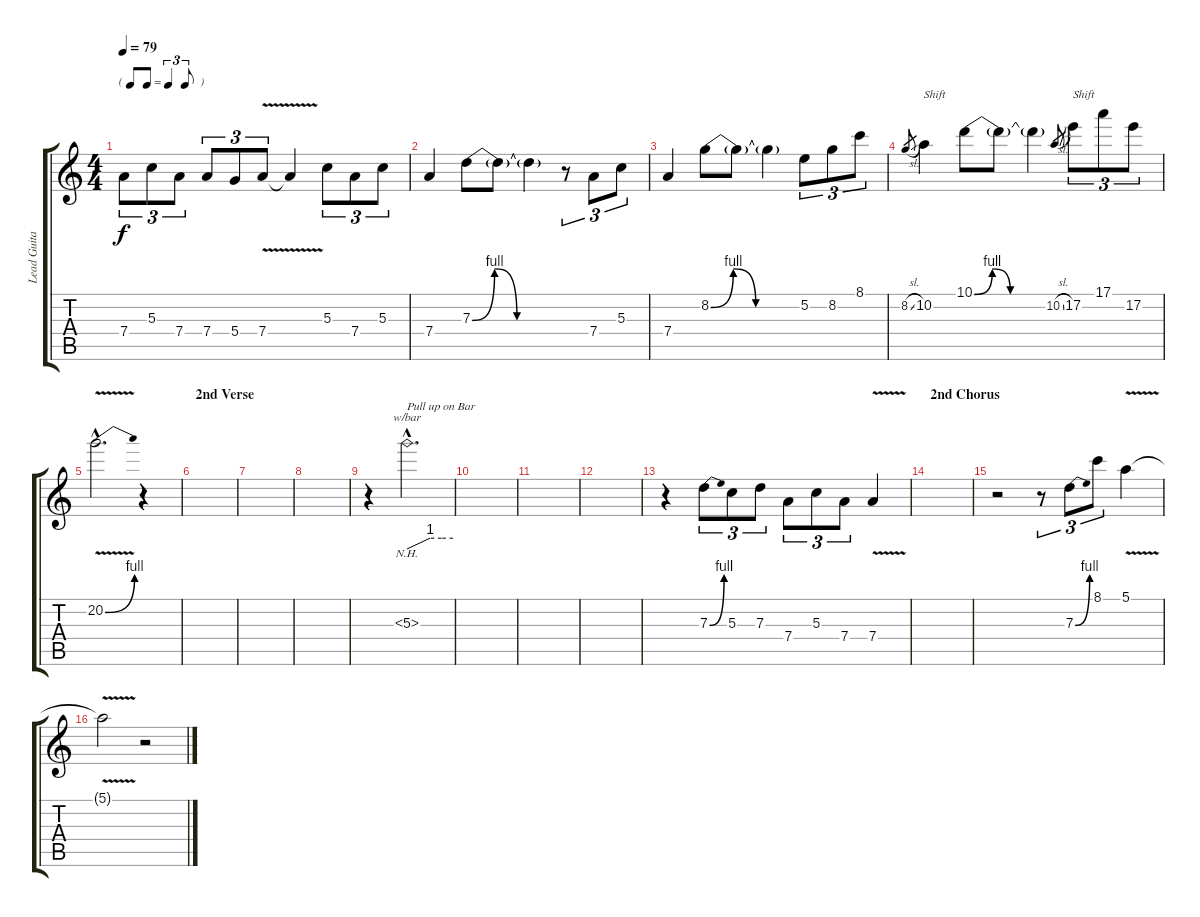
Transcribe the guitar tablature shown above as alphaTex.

\track ("Lead Guitar" "Lead Guita") {instrument overdrivenguitar}
\staff {score tabs}
\tuning (E4 B3 G3 D3 A2 E2) {hide}
\ts (4 4)
\tf triplet8th
\tempo 79
\clef g2
\ks c
7.4.8{tu (3 2) dy f} 5.3.8{tu (3 2)} 7.4.8{tu (3 2)} 7.4.8{tu (3 2)} 5.4.8{tu (3 2)} 7.4{v}.8{tu (3 2)} 7.4{t}.4 5.3.8{tu (3 2)} 7.4.8{tu (3 2)} 5.3.8{tu (3 2)} |
7.4.4 7.3{be (custom 0 0 15 4 30 0 45 0 60 0)}.8 7.3{t}.8 7.3{t}.4 r.8{tu (3 2)} 7.4.8{tu (3 2)} 5.3.8{tu (3 2)} |
7.4.4 8.2{be (custom 0 0 15 4 30 0 45 0 60 0)}.8 8.2{t}.8 8.2{t}.4 5.2.8{tu (3 2)} 8.2.8{tu (3 2)} 8.1.8{tu (3 2)} |
8.2{sl}.8{gr} 10.2.4{txt "Shift"} 10.1{be (custom 0 0 15 4 30 0 45 0 60 0)}.8 10.1{t}.8 10.1{t}.4 10.2{sl}.8{gr} 17.2.8{tu (3 2) txt "Shift"} 17.1.8{tu (3 2)} 17.2.8{tu (3 2)} |
20.2{be (bend 0 0 60 4) v hac}.2{d} r.4 |
\section ("" "2nd Verse")
|
|
|
r.4 5.3{nh hac}.2{d tbe (custom default 0 0 30 4 45 4 60 4) txt "Pull up on Bar"} |
|
|
|
r.4 7.3{be (bend 0 0 60 4)}.8{tu (3 2)} 5.3.8{tu (3 2)} 7.3.8{tu (3 2)} 7.4.8{tu (3 2)} 5.3.8{tu (3 2)} 7.4.8{tu (3 2)} 7.4{v}.4 |
\section ("" "2nd Chorus")
|
r.2 r.8{tu (3 2)} 7.3{be (bend 0 0 60 4)}.8{tu (3 2)} 8.1.8{tu (3 2)} 5.1{v}.4 |
5.1{t}.2 r.2
